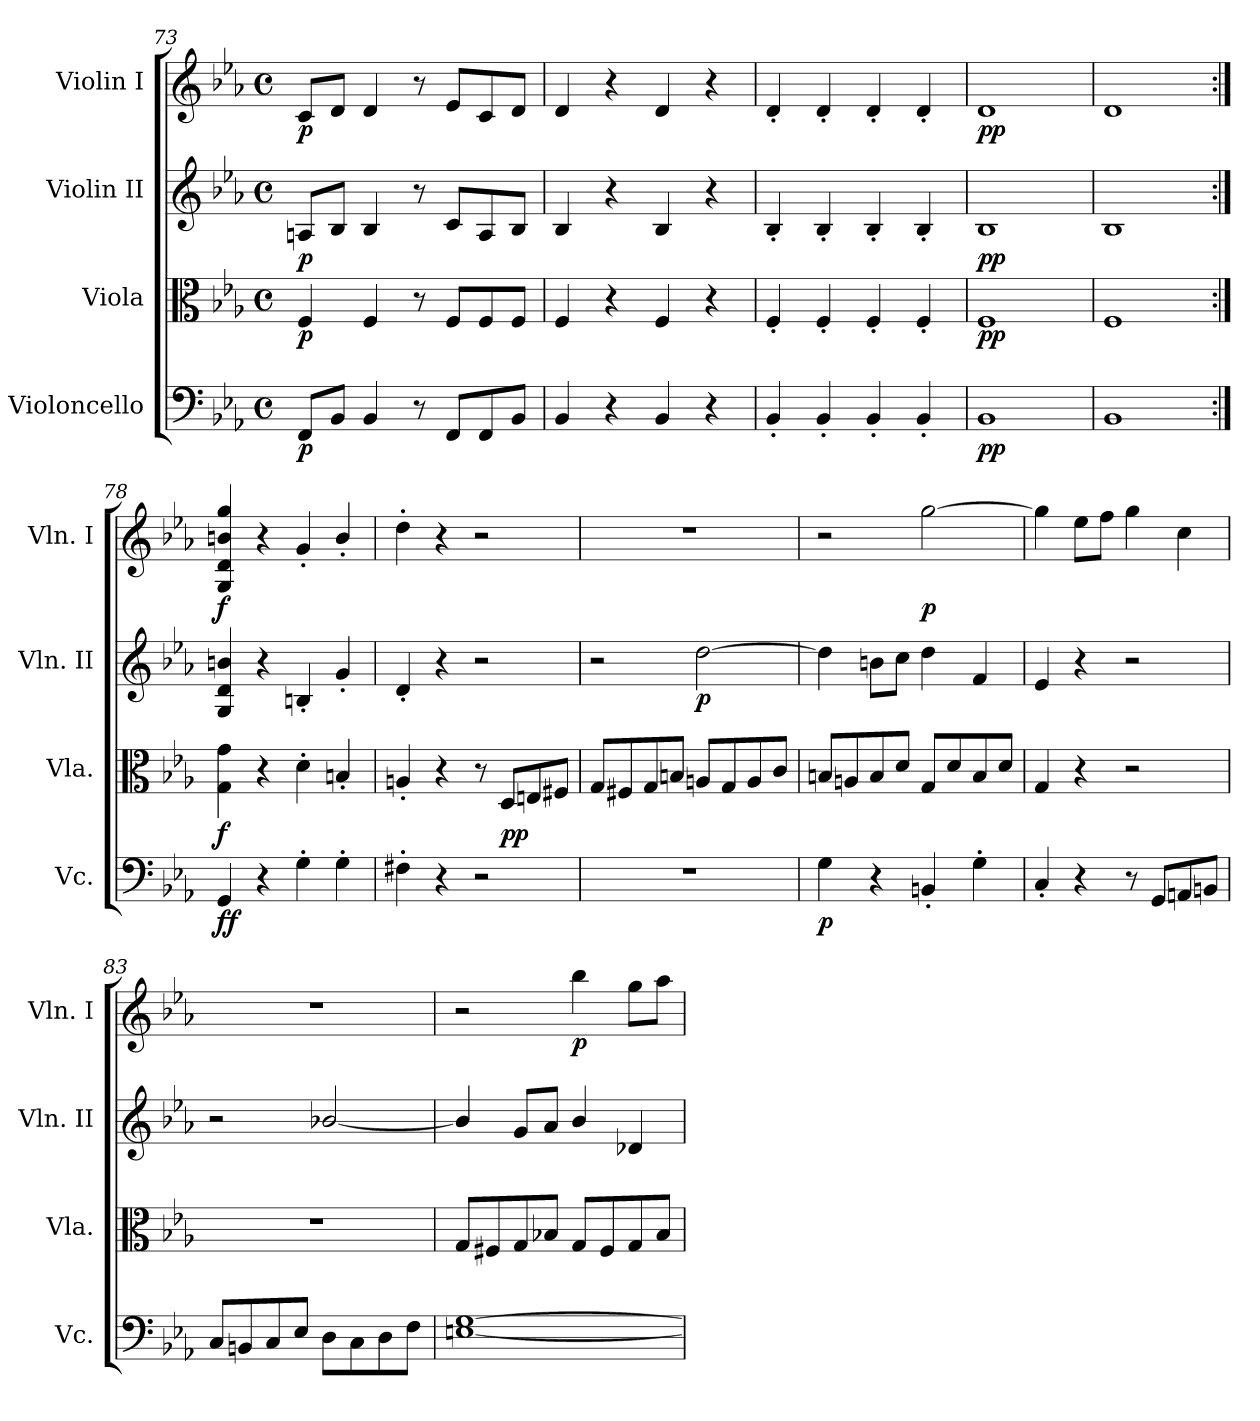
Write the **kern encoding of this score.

**kern	**dynam	**kern	**dynam	**kern	**dynam	**kern	**dynam
*part4	*part4	*part3	*part3	*part2	*part2	*part1	*part1
*staff4	*staff4	*staff3	*staff3	*staff2	*staff2	*staff1	*staff1
*I"Violoncello	*	*I"Viola	*	*I"Violin II	*	*I"Violin I	*
*I'Vc.	*	*I'Vla.	*	*I'Vln. II	*	*I'Vln. I	*
*clefF4	*	*clefC3	*	*clefG2	*	*clefG2	*
*k[b-e-a-]	*	*k[b-e-a-]	*	*k[b-e-a-]	*	*k[b-e-a-]	*
*E-:	*	*E-:	*	*E-:	*	*E-:	*
*M4/4	*	*M4/4	*	*M4/4	*	*M4/4	*
*met(c)	*	*met(c)	*	*met(c)	*	*met(c)	*
=73	=73	=73	=73	=73	=73	=73	=73
!	!LO:DY:b	!	!LO:DY:b	!	!LO:DY:b	!	!LO:DY:b
8FF/L	p	4F/	p	8An/L	p	8c/L	p
8BB-/J	.	.	.	8B-/J	.	8d/J	.
4BB-/	.	4F/	.	4B-/	.	4d/	.
8r	.	8r	.	8r	.	8r	.
8FF/L	.	8F/L	.	8c/L	.	8e-/L	.
8FF/	.	8F/	.	8A/	.	8c/	.
8BB-/J	.	8F/J	.	8B-/J	.	8d/J	.
=74	=74	=74	=74	=74	=74	=74	=74
4BB-/	.	4F/	.	4B-/	.	4d/	.
4r	.	4r	.	4r	.	4r	.
4BB-/	.	4F/	.	4B-/	.	4d/	.
4r	.	4r	.	4r	.	4r	.
=75	=75	=75	=75	=75	=75	=75	=75
4BB-'/	.	4F'/	.	4B-'/	.	4d'/	.
4BB-'/	.	4F'/	.	4B-'/	.	4d'/	.
4BB-'/	.	4F'/	.	4B-'/	.	4d'/	.
4BB-'/	.	4F'/	.	4B-'/	.	4d'/	.
=76	=76	=76	=76	=76	=76	=76	=76
!	!LO:DY:b	!	!LO:DY:b	!	!LO:DY:b	!	!LO:DY:b
1BB-	pp	1F	pp	1B-	pp	1d	pp
=77	=77	=77	=77	=77	=77	=77	=77
1BB-	.	1F	.	1B-	.	1d	.
=78:|!	=78:|!	=78:|!	=78:|!	=78:|!	=78:|!	=78:|!	=78:|!
!	!LO:DY:b	!	!	!	!	!	!
!	!LO:DY:n=1:b	!	!LO:DY:b	!	!	!	!LO:DY:b
4GG/	f f	4G\ 4g\	f	4G/ 4d/ 4bn/	.	4G/ 4d/ 4bn/ 4gg/	f
4r	.	4r	.	4r	.	4r	.
4G'\	.	4d'\	.	4Bn'/	.	4g'/	.
4G'\	.	4Bn'/	.	4g'/	.	4b'/	.
=79	=79	=79	=79	=79	=79	=79	=79
4F#X'\	.	4An'/	.	4d'/	.	4dd'\	.
4r	.	4r	.	4r	.	4r	.
2r	.	8r	.	2r	.	2r	.
!	!	!	!LO:DY:b	!	!	!	!
.	.	8D/L	pp	.	.	.	.
.	.	8En/	.	.	.	.	.
.	.	8F#X/J	.	.	.	.	.
=80	=80	=80	=80	=80	=80	=80	=80
1r	.	8G/L	.	2r	.	1r	.
.	.	8F#X/	.	.	.	.	.
.	.	8G/	.	.	.	.	.
.	.	8Bn/J	.	.	.	.	.
!	!	!	!	!	!LO:DY:b	!	!
.	.	8An/L	.	[2dd\	p	.	.
.	.	8G/	.	.	.	.	.
.	.	8A/	.	.	.	.	.
.	.	8c/J	.	.	.	.	.
=81	=81	=81	=81	=81	=81	=81	=81
!	!LO:DY:b	!	!	!	!	!	!
4G\	p	8Bn/L	.	4dd\]	.	2r	.
.	.	8An/	.	.	.	.	.
4r	.	8B/	.	8bn\L	.	.	.
.	.	8d/J	.	8cc\J	.	.	.
!	!	!	!	!	!	!	!LO:DY:b
4BBn'/	.	8G/L	.	4dd\	.	[2gg\	p
.	.	8d/	.	.	.	.	.
4G'\	.	8B/	.	4f/	.	.	.
.	.	8d/J	.	.	.	.	.
=82	=82	=82	=82	=82	=82	=82	=82
4C'/	.	4G/	.	4e-/	.	4gg\]	.
4r	.	4r	.	4r	.	8ee-\L	.
.	.	.	.	.	.	8ff\J	.
8r	.	2r	.	2r	.	4gg\	.
8GG/L	.	.	.	.	.	.	.
8AAn/	.	.	.	.	.	4cc\	.
8BBn/J	.	.	.	.	.	.	.
=83	=83	=83	=83	=83	=83	=83	=83
8C/L	.	1r	.	2r	.	1r	.
8BBn/	.	.	.	.	.	.	.
8C/	.	.	.	.	.	.	.
8E-/J	.	.	.	.	.	.	.
8D\L	.	.	.	[2b-X/	.	.	.
8C\	.	.	.	.	.	.	.
8D\	.	.	.	.	.	.	.
8F\J	.	.	.	.	.	.	.
=84	=84	=84	=84	=84	=84	=84	=84
[1En [1G	.	8G/L	.	4b-/]	.	2r	.
.	.	8F#X/	.	.	.	.	.
.	.	8G/	.	8g/L	.	.	.
.	.	8B-X/J	.	8a-/J	.	.	.
!	!	!	!	!	!	!	!LO:DY:b
.	.	8G/L	.	4b-/	.	4bb-\	p
.	.	8F#/	.	.	.	.	.
.	.	8G/	.	4d-X/	.	8gg\L	.
.	.	8B-/J	.	.	.	8aa-\J	.
=	=	=	=	=	=	=	=
*-	*-	*-	*-	*-	*-	*-	*-
